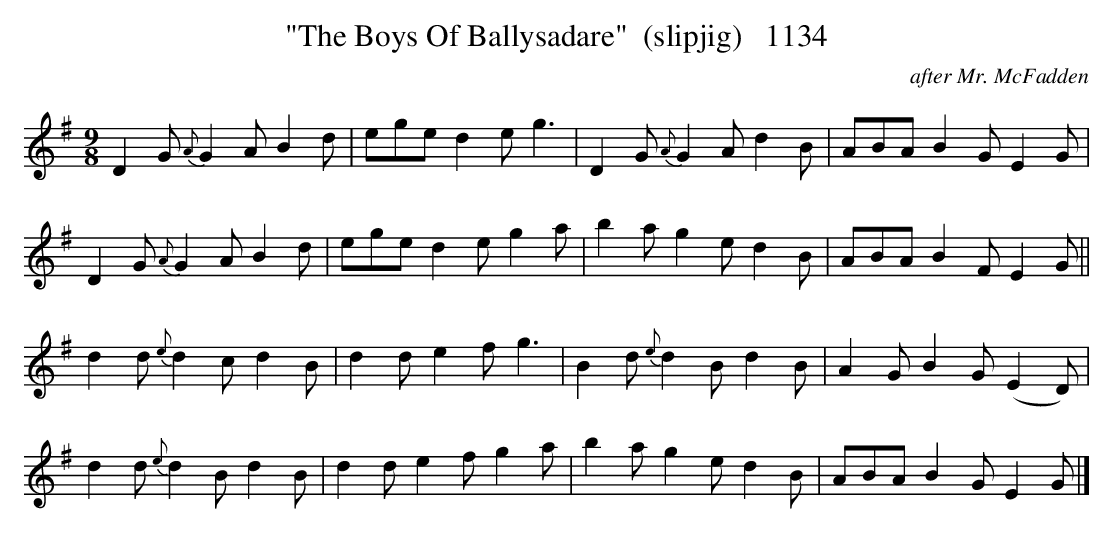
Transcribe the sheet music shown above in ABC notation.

X:1
T:"The Boys Of Ballysadare"  (slipjig)   1134
C:after Mr. McFadden
BRENNAN July 2003 (HTTP://WWW.SOSYOURMOM.COM)
M:9/8
L:1/8
K:G
D2G {A}G2A B2d|ege d2e g3|D2G {A}G2A d2B|ABA B2G E2G|
D2G {A}G2A B2d|ege d2e g2a|b2a g2e d2B|ABA B2F E2G||
d2d {e}d2c d2B|d2d e2f g3|B2d {e}d2B d2B|A2G B2G (E2D)|
d2d {e}d2B d2B|d2d e2f g2a|b2a g2e d2B|ABA B2G E2G |]
